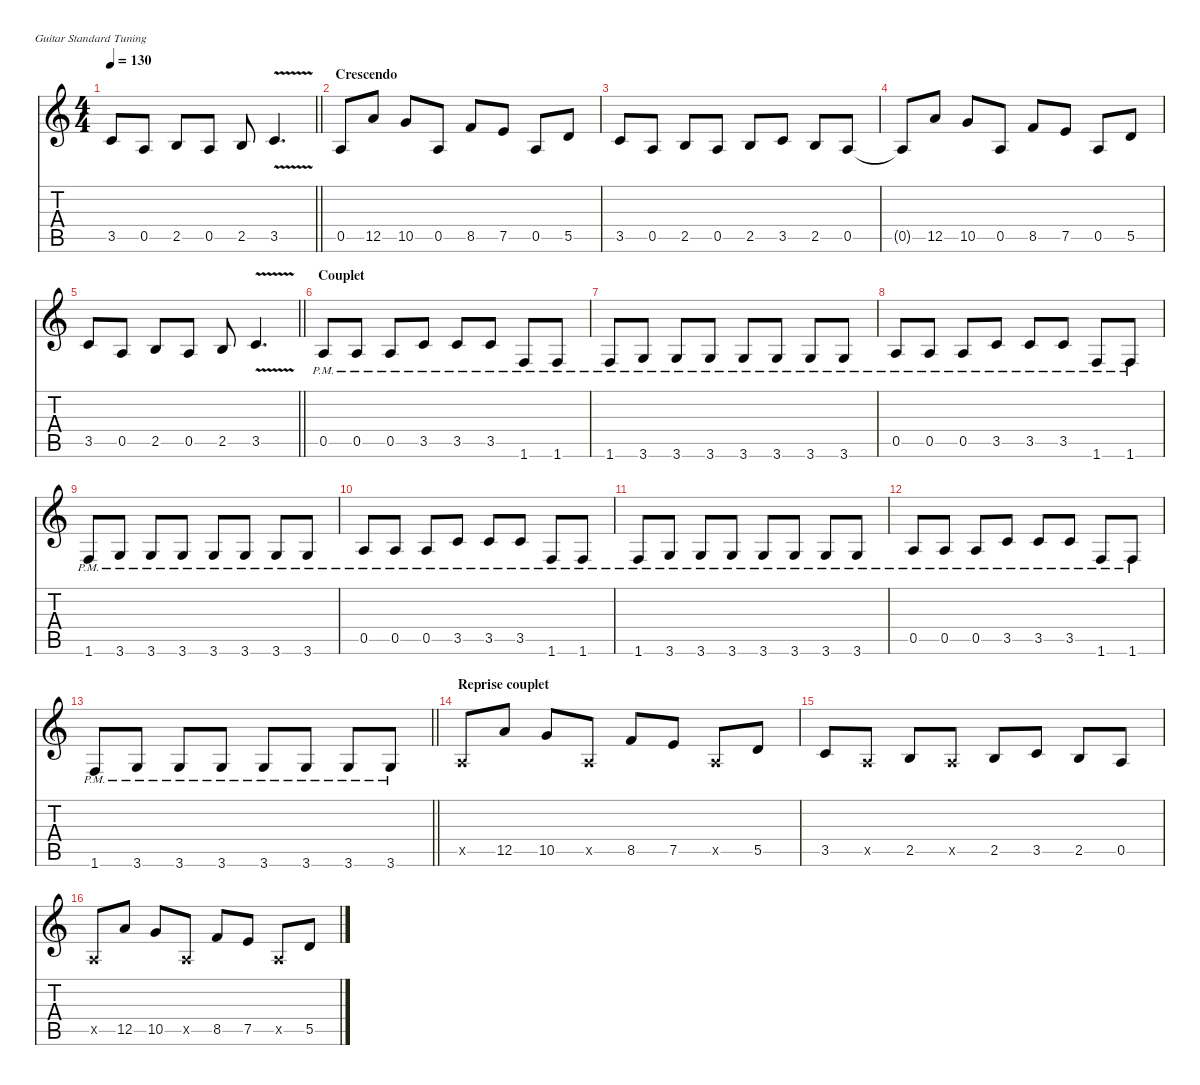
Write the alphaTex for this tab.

\defaultSystemsLayout 4
\hideDynamics
\bracketExtendMode nobrackets
\track ("Sylvain" " ") {instrument distortionguitar}
\staff {score tabs}
\tuning (E4 B3 G3 D3 A2 E2)
\ts (4 4)
\tempo 130
\clef g2
\barLineRight lightlight
\ks c
3.5.8{dy f} 0.5.8 2.5.8 0.5.8 2.5.8 3.5{v}.4{d} |
\section ("" "Crescendo")
0.5.8{dy mp} 12.5.8 10.5.8 0.5.8 8.5.8 7.5.8 0.5.8 5.5.8 |
3.5.8 0.5.8 2.5.8 0.5.8 2.5.8 3.5.8 2.5.8 0.5.8 |
0.5{t}.8{dy mf} 12.5.8 10.5.8 0.5.8 8.5.8 7.5.8 0.5.8 5.5.8 |
\barLineRight lightlight
3.5.8{dy f} 0.5.8 2.5.8 0.5.8 2.5.8 3.5{v}.4{d} |
\section ("" "Couplet")
0.5{pm}.8{dy mf} 0.5{pm}.8 0.5{pm}.8 3.5{pm}.8 3.5{pm}.8 3.5{pm}.8 1.6{pm}.8 1.6{pm}.8 |
1.6{pm}.8 3.6{pm}.8 3.6{pm}.8 3.6{pm}.8 3.6{pm}.8 3.6{pm}.8 3.6{pm}.8 3.6{pm}.8 |
0.5{pm}.8 0.5{pm}.8 0.5{pm}.8 3.5{pm}.8 3.5{pm}.8 3.5{pm}.8 1.6{pm}.8 1.6{pm}.8 |
1.6{pm}.8 3.6{pm}.8 3.6{pm}.8 3.6{pm}.8 3.6{pm}.8 3.6{pm}.8 3.6{pm}.8 3.6{pm}.8 |
0.5{pm}.8 0.5{pm}.8 0.5{pm}.8 3.5{pm}.8 3.5{pm}.8 3.5{pm}.8 1.6{pm}.8 1.6{pm}.8 |
1.6{pm}.8 3.6{pm}.8 3.6{pm}.8 3.6{pm}.8 3.6{pm}.8 3.6{pm}.8 3.6{pm}.8 3.6{pm}.8 |
0.5{pm}.8 0.5{pm}.8 0.5{pm}.8 3.5{pm}.8 3.5{pm}.8 3.5{pm}.8 1.6{pm}.8 1.6{pm}.8 |
\barLineRight lightlight
1.6{pm}.8 3.6{pm}.8 3.6{pm}.8 3.6{pm}.8 3.6{pm}.8 3.6{pm}.8 3.6{pm}.8 3.6{pm}.8 |
\section ("" "Reprise couplet")
0.5{x}.8 12.5.8 10.5.8 0.5{x}.8 8.5.8 7.5.8 0.5{x}.8 5.5.8 |
3.5.8 0.5{x}.8 2.5.8 0.5{x}.8 2.5.8 3.5.8 2.5.8 0.5.8 |
0.5{x}.8 12.5.8 10.5.8 0.5{x}.8 8.5.8 7.5.8 0.5{x}.8 5.5.8
